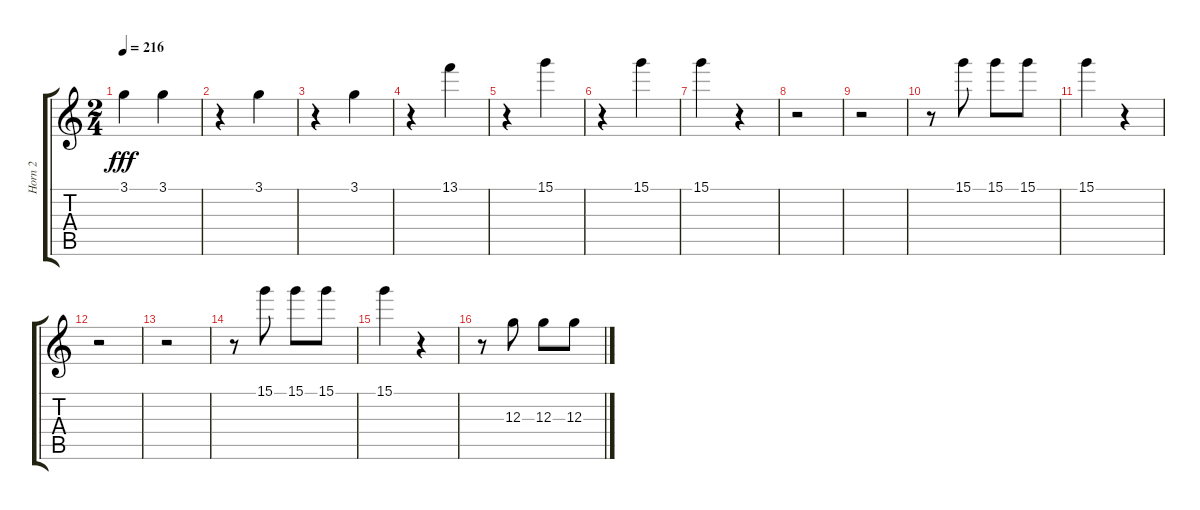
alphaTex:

\track ("Horn 2" "Horn 2") {instrument acousticguitarnylon}
\staff {score tabs}
\tuning (E4 B3 G3 D3 A2 E2) {hide}
\ts (2 4)
\tempo 216
\clef g2
\ks c
3.1.4{dy fff} 3.1.4 |
r.4 3.1.4 |
r.4 3.1.4 |
r.4 13.1.4 |
r.4 15.1.4 |
r.4 15.1.4 |
15.1.4 r.4 |
r.2 |
r.2 |
r.8 15.1.8 15.1.8 15.1.8 |
15.1.4 r.4 |
r.2 |
r.2 |
r.8 15.1.8 15.1.8 15.1.8 |
15.1.4 r.4 |
r.8 12.3.8 12.3.8 12.3.8
